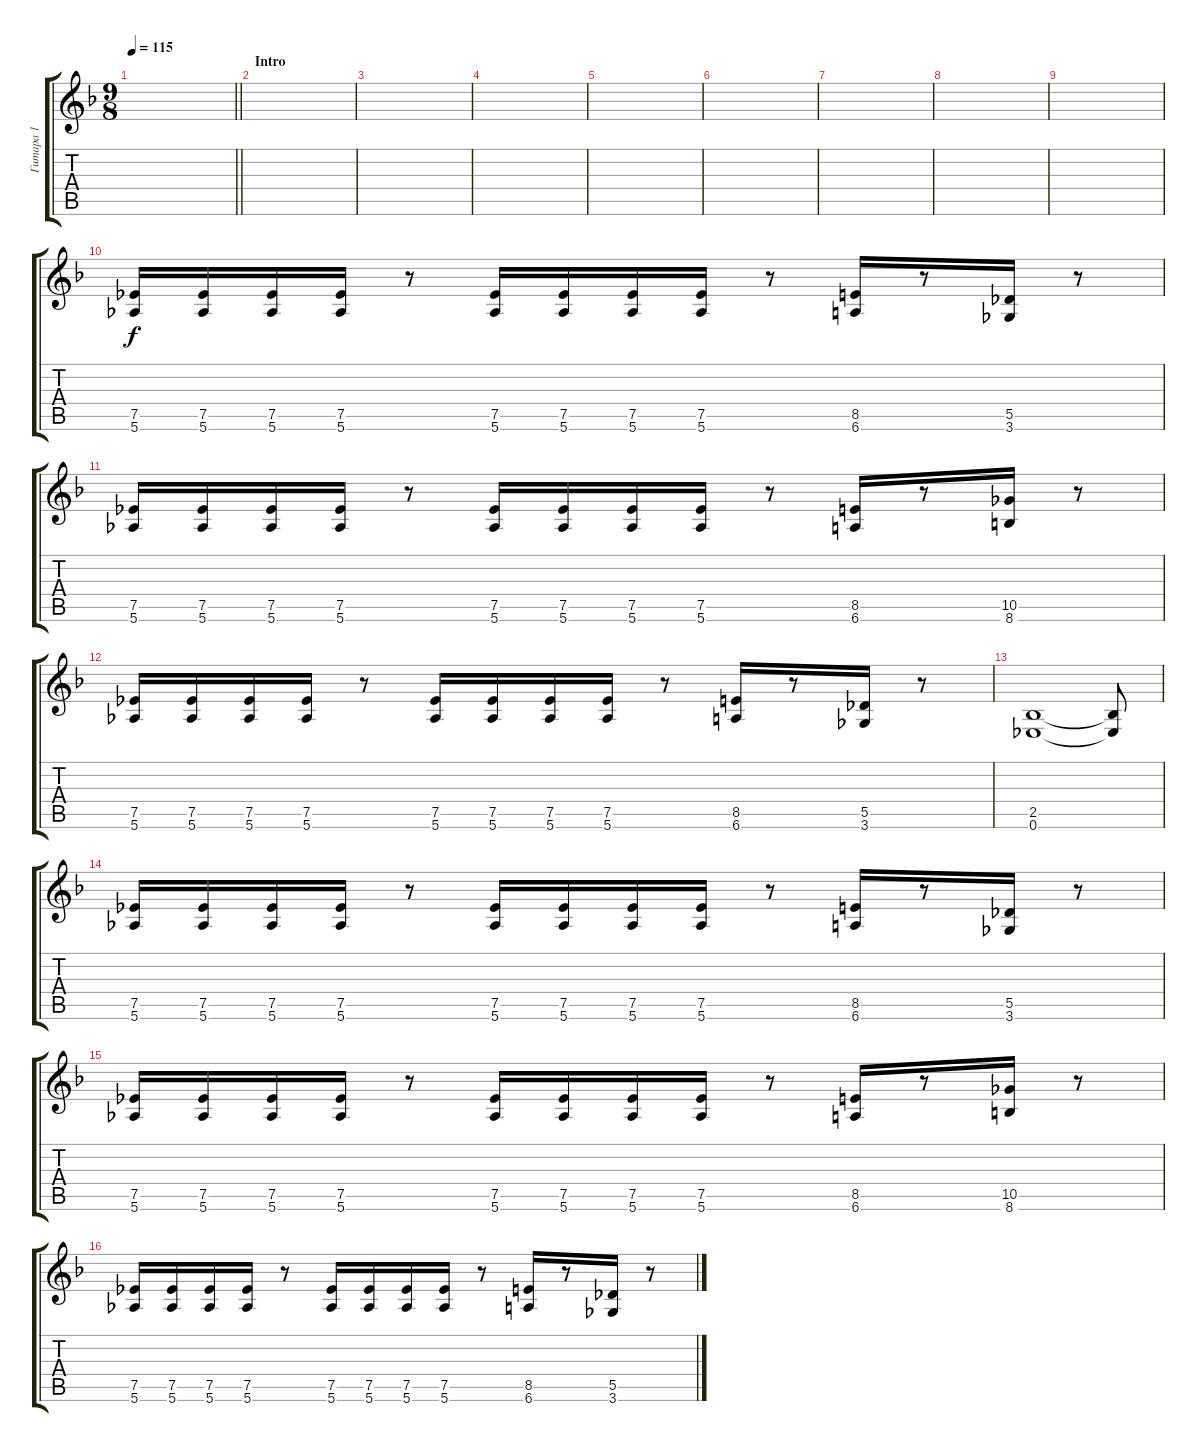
\track ("Гитара 1" "Гитара 1") {instrument distortionguitar}
\staff {score tabs}
\tuning (Eb4 Bb3 Gb3 Db3 Ab2 Eb2) {hide}
\ts (9 8)
\tempo 115
\clef g2
\barLineRight lightlight
\ks dminor
|
\section ("" "Intro")
|
|
|
|
|
|
|
|
(7.5 5.6).16 (7.5 5.6).16 (7.5 5.6).16 (7.5 5.6).16 r.8 (7.5 5.6).16 (7.5 5.6).16 (7.5 5.6).16 (7.5 5.6).16 r.8 (8.5 6.6).16 r.8 (5.5 3.6).16 r.8 |
(7.5 5.6).16 (7.5 5.6).16 (7.5 5.6).16 (7.5 5.6).16 r.8 (7.5 5.6).16 (7.5 5.6).16 (7.5 5.6).16 (7.5 5.6).16 r.8 (8.5 6.6).16 r.8 (10.5 8.6).16 r.8 |
(7.5 5.6).16 (7.5 5.6).16 (7.5 5.6).16 (7.5 5.6).16 r.8 (7.5 5.6).16 (7.5 5.6).16 (7.5 5.6).16 (7.5 5.6).16 r.8 (8.5 6.6).16 r.8 (5.5 3.6).16 r.8 |
(2.5 0.6).1 (2.5{t} 0.6{t}).8 |
(7.5 5.6).16 (7.5 5.6).16 (7.5 5.6).16 (7.5 5.6).16 r.8 (7.5 5.6).16 (7.5 5.6).16 (7.5 5.6).16 (7.5 5.6).16 r.8 (8.5 6.6).16 r.8 (5.5 3.6).16 r.8 |
(7.5 5.6).16 (7.5 5.6).16 (7.5 5.6).16 (7.5 5.6).16 r.8 (7.5 5.6).16 (7.5 5.6).16 (7.5 5.6).16 (7.5 5.6).16 r.8 (8.5 6.6).16 r.8 (10.5 8.6).16 r.8 |
(7.5 5.6).16 (7.5 5.6).16 (7.5 5.6).16 (7.5 5.6).16 r.8 (7.5 5.6).16 (7.5 5.6).16 (7.5 5.6).16 (7.5 5.6).16 r.8 (8.5 6.6).16 r.8 (5.5 3.6).16 r.8
